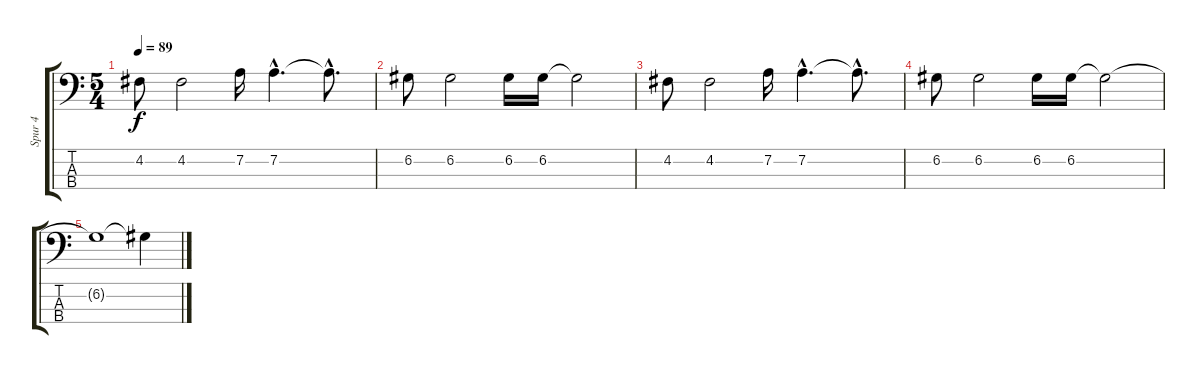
\track ("Spur 4" "Spur 4") {instrument electricbassfinger}
\staff {score tabs}
\tuning (G2 D2 A1 E1) {hide}
\ts (5 4)
\tempo 89
\clef f4
\ks c
4.2.8{dy f} 4.2.2 7.2.16 7.2{hac}.4{d} 7.2{hac t}.8{d} |
6.2.8 6.2.2 6.2.16 6.2.16 6.2{t}.2 |
4.2.8 4.2.2 7.2.16 7.2{hac}.4{d} 7.2{hac t}.8{d} |
6.2.8 6.2.2 6.2.16 6.2.16 6.2{t}.2 |
6.2{t}.1 6.2{t}.4
